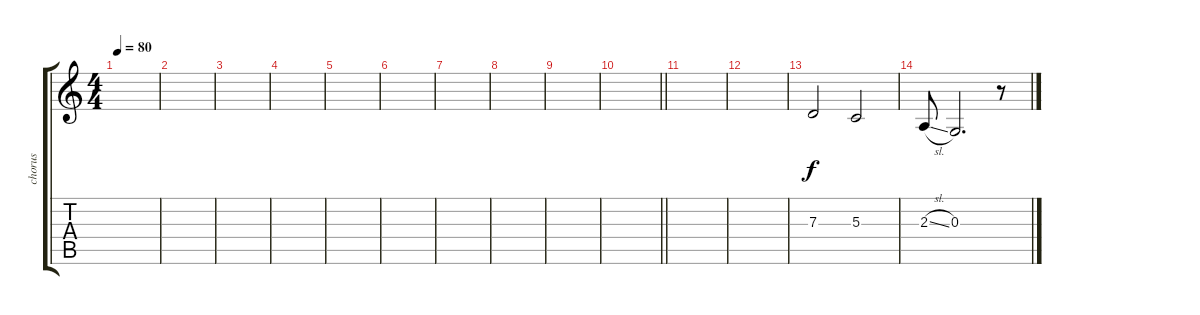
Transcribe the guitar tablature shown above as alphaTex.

\track ("chorus" "chorus") {instrument lead6voice}
\staff {score tabs}
\tuning (E4 B3 G3 D3 A2 E2) {hide}
\ts (4 4)
\tempo 80
\clef g2
\ks c
|
|
|
|
|
|
|
|
|
\barLineRight lightlight
|
\section ("" "")
|
|
7.3.2 5.3.2 |
2.3{sl}.8 0.3.2{d} r.8
